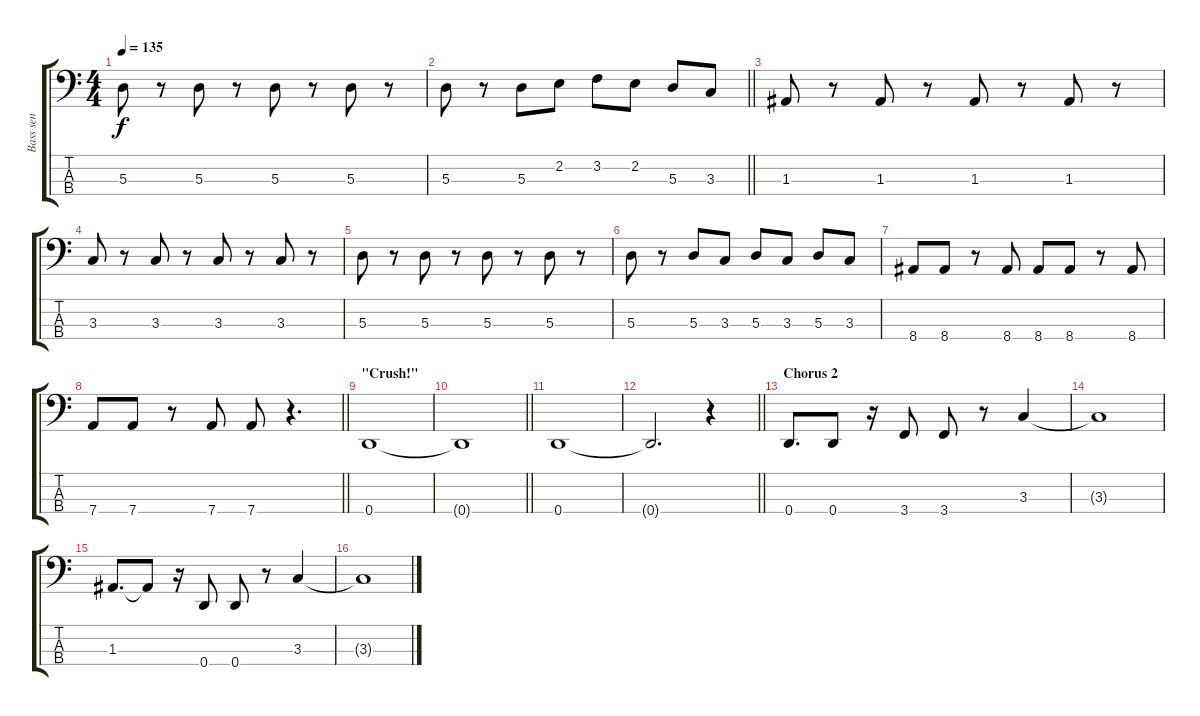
\track ("Bass sen" "Bass sen") {instrument electricbasspick}
\staff {score tabs}
\tuning (G2 D2 A1 D1) {hide}
\ts (4 4)
\tempo 135
\clef f4
\ks c
5.3.8{dy f} r.8 5.3.8 r.8 5.3.8 r.8 5.3.8 r.8 |
\barLineRight lightlight
5.3.8 r.8 5.3.8 2.2.8 3.2.8 2.2.8 5.3.8 3.3.8 |
1.3.8 r.8 1.3.8 r.8 1.3.8 r.8 1.3.8 r.8 |
3.3.8 r.8 3.3.8 r.8 3.3.8 r.8 3.3.8 r.8 |
5.3.8 r.8 5.3.8 r.8 5.3.8 r.8 5.3.8 r.8 |
5.3.8 r.8 5.3.8 3.3.8 5.3.8 3.3.8 5.3.8 3.3.8 |
8.4.8 8.4.8 r.8 8.4.8 8.4.8 8.4.8 r.8 8.4.8 |
\barLineRight lightlight
7.4.8 7.4.8 r.8 7.4.8 7.4.8 r.4{d} |
\section ("" "\"Crush!\"")
0.4.1 |
\barLineRight lightlight
0.4{t}.1 |
0.4.1 |
\barLineRight lightlight
0.4{t}.2{d} r.4 |
\section ("" "Chorus 2")
0.4.8{d} 0.4.8 r.16 3.4.8 3.4.8 r.8 3.3.4 |
3.3{t}.1 |
1.3.8{d} 1.3{t}.8 r.16 0.4.8 0.4.8 r.8 3.3.4 |
3.3{t}.1
